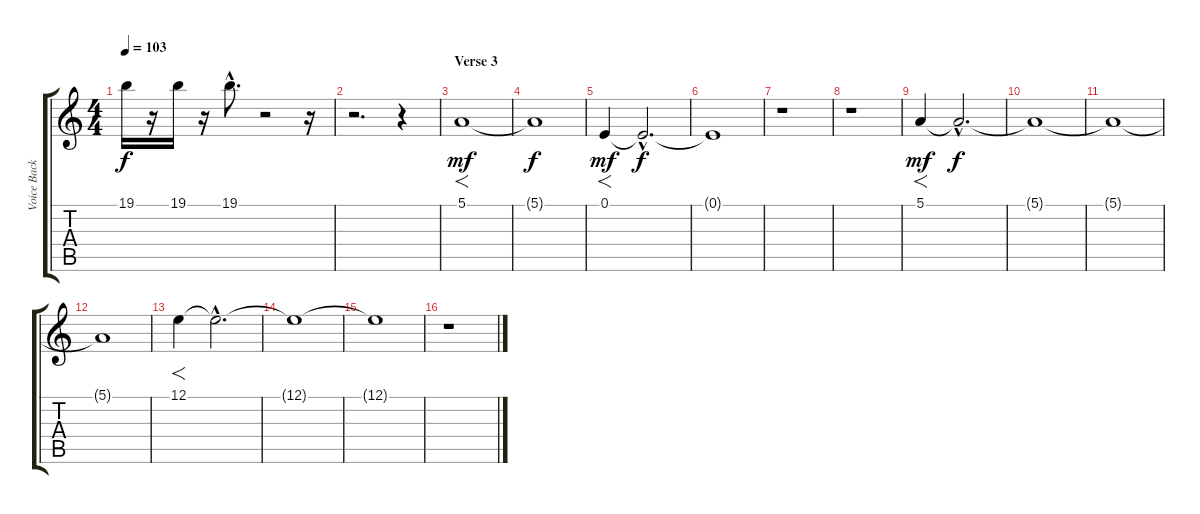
\track ("Voice Back" "Voice Back") {instrument oboe}
\staff {score tabs}
\tuning (E4 B3 G3 D3 A2 E2) {hide}
\ts (4 4)
\tempo 103
\clef g2
\ks c
19.1.16{dy f} r.16 19.1.16 r.16 19.1{hac}.8{d} r.2 r.16 |
r.2{d} r.4 |
\section ("" "Verse 3")
5.1.1{f dy mf} |
5.1{t}.1{dy f} |
0.1.4{f dy mf} 0.1{hac t}.2{d dy f} |
0.1{t}.1 |
r.1 |
r.1 |
5.1.4{f dy mf} 5.1{hac t}.2{d dy f} |
5.1{t}.1 |
5.1{t}.1 |
5.1{t}.1 |
12.1.4{f} 12.1{hac t}.2{d} |
12.1{t}.1 |
12.1{t}.1 |
r.1
